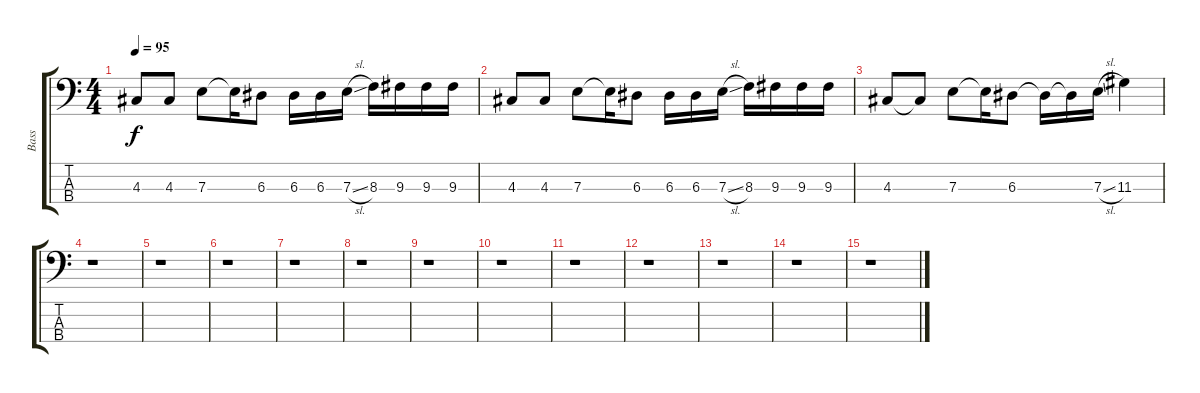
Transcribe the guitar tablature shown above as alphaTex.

\track ("Bass" "Bass") {instrument acousticbass}
\staff {score tabs}
\tuning (G2 D2 A1 E1) {hide}
\ts (4 4)
\tempo 95
\clef f4
\ks c
4.3.8{dy f} 4.3.8 7.3.8 7.3{t}.16 6.3.8 6.3.16 6.3.16 7.3{sl}.16 8.3.16 9.3.16 9.3.16 9.3.16 |
4.3.8 4.3.8 7.3.8 7.3{t}.16 6.3.8 6.3.16 6.3.16 7.3{sl}.16 8.3.16 9.3.16 9.3.16 9.3.16 |
4.3.8 4.3{t}.8 7.3.8 7.3{t}.16 6.3.8 6.3{t}.16 6.3{t}.16 7.3{sl}.16 11.3.4 |
r.1 |
r.1 |
r.1 |
r.1 |
r.1 |
r.1 |
r.1 |
r.1 |
r.1 |
r.1 |
r.1 |
r.1
